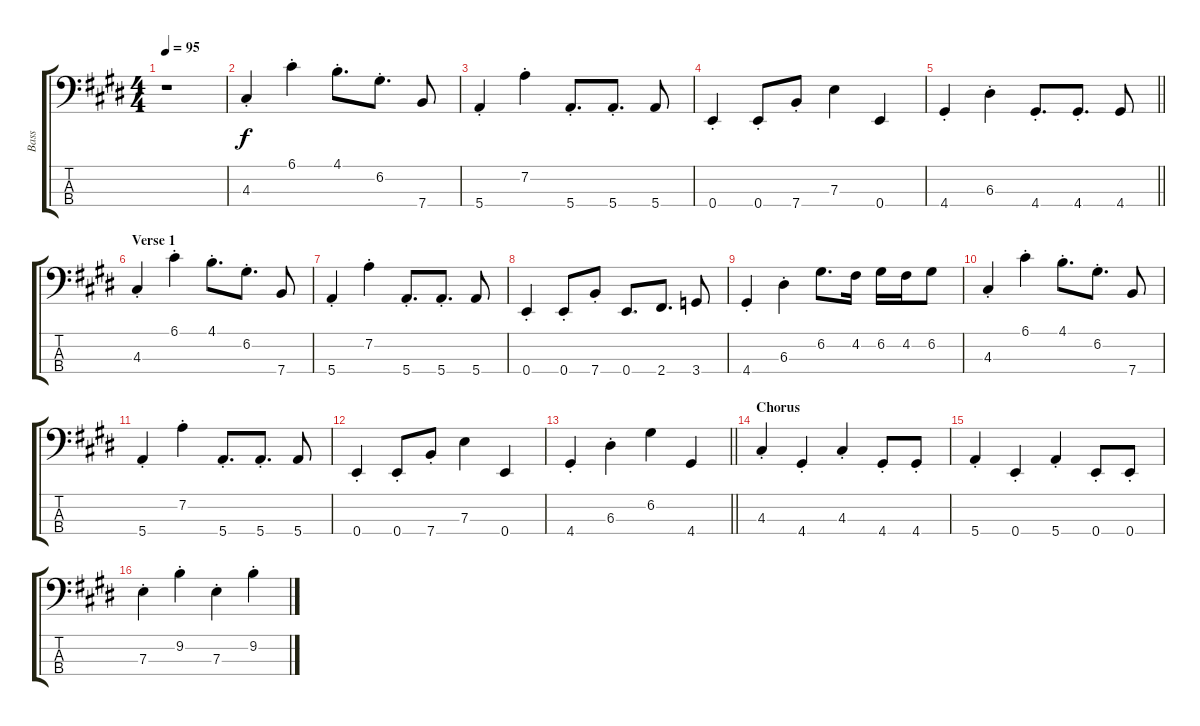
\track ("Bass" "Bass") {instrument electricbassfinger}
\staff {score tabs}
\tuning (G2 D2 A1 E1) {hide}
\ts (4 4)
\tempo 95
\clef f4
\ks e
r.1{dy f instrument electricbassfinger} |
4.3{st}.4 6.1{st}.4 4.1{st}.8{d} 6.2{st}.8{d} 7.4.8 |
5.4{st}.4 7.2{st}.4 5.4{st}.8{d} 5.4{st}.8{d} 5.4.8 |
0.4{st}.4 0.4{st}.8 7.4{st}.8 7.3.4 0.4.4 |
\barLineRight lightlight
4.4{st}.4 6.3{st}.4 4.4{st}.8{d} 4.4{st}.8{d} 4.4.8 |
\section ("" "Verse 1")
4.3{st}.4 6.1{st}.4 4.1{st}.8{d} 6.2{st}.8{d} 7.4.8 |
5.4{st}.4 7.2{st}.4 5.4{st}.8{d} 5.4{st}.8{d} 5.4.8 |
0.4{st}.4 0.4{st}.8 7.4{st}.8 0.4.8{d} 2.4.8{d} 3.4.8 |
4.4{st}.4 6.3{st}.4 6.2.8{d} 4.2.16 6.2.16 4.2.16 6.2.8 |
4.3{st}.4 6.1{st}.4 4.1{st}.8{d} 6.2{st}.8{d} 7.4.8 |
5.4{st}.4 7.2{st}.4 5.4{st}.8{d} 5.4{st}.8{d} 5.4.8 |
0.4{st}.4 0.4{st}.8 7.4{st}.8 7.3.4 0.4.4 |
\barLineRight lightlight
4.4{st}.4 6.3{st}.4 6.2.4 4.4.4 |
\section ("" "Chorus")
4.3{st}.4 4.4{st}.4 4.3{st}.4 4.4{st}.8 4.4{st}.8 |
5.4{st}.4 0.4{st}.4 5.4{st}.4 0.4{st}.8 0.4{st}.8 |
7.3{st}.4 9.2{st}.4 7.3{st}.4 9.2{st}.4
